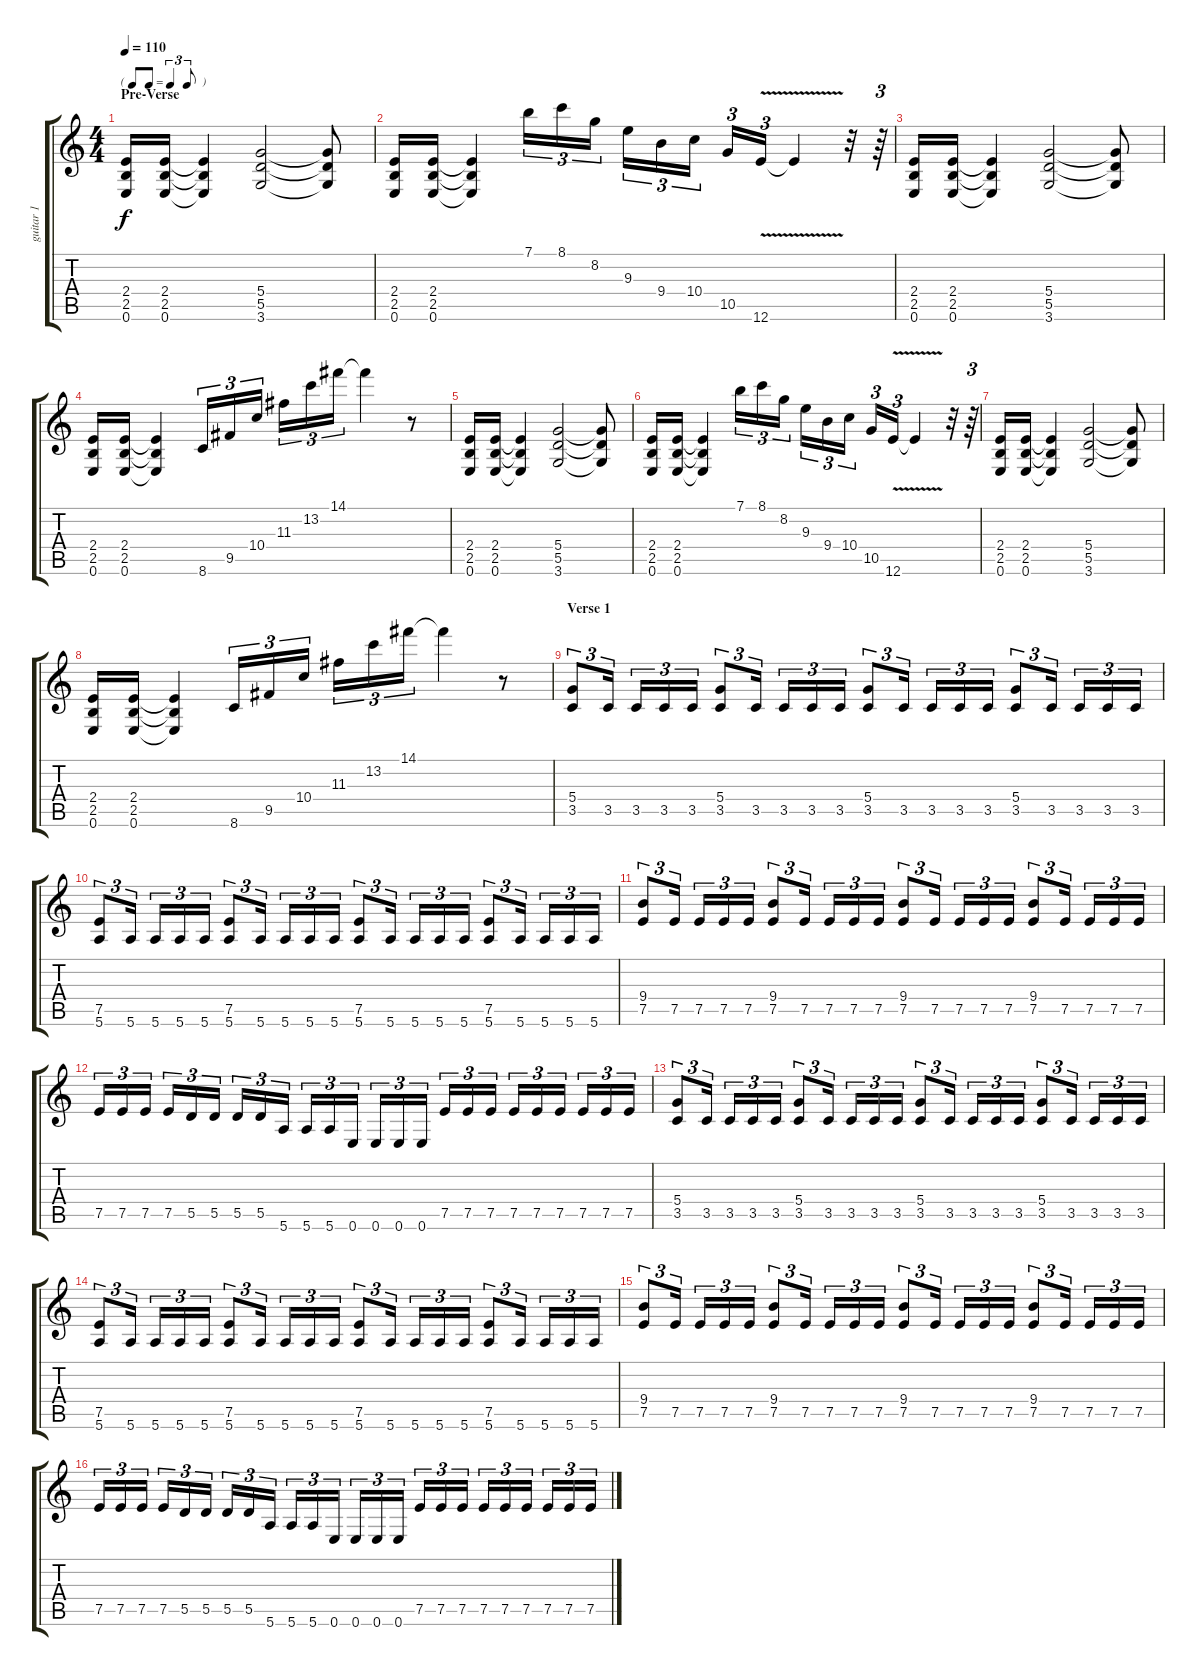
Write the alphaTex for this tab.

\track ("guitar 1" "guitar 1") {instrument overdrivenguitar}
\staff {score tabs}
\tuning (E4 B3 G3 D3 A2 E2) {hide}
\ts (4 4)
\tf triplet8th
\section ("" "Pre-Verse")
\tempo 110
\clef g2
\ks c
(2.4 2.5 0.6).16{dy f instrument overdrivenguitar} (2.4 2.5 0.6).16 (2.4{t} 2.5{t} 0.6{t}).4 (5.4 5.5 3.6).2 (5.4{t} 5.5{t} 3.6{t}).8 |
(2.4 2.5 0.6).16 (2.4 2.5 0.6).16 (2.4{t} 2.5{t} 0.6{t}).4 7.1.16{tu (3 2)} 8.1.16{tu (3 2)} 8.2.16{tu (3 2)} 9.3.16{tu (3 2)} 9.4.16{tu (3 2)} 10.4.16{tu (3 2)} 10.5.16{tu (3 2)} 12.6{v}.16{tu (3 2)} 12.6{t}.4 r.32 r.64{tu (3 2)} |
(2.4 2.5 0.6).16 (2.4 2.5 0.6).16 (2.4{t} 2.5{t} 0.6{t}).4 (5.4 5.5 3.6).2 (5.4{t} 5.5{t} 3.6{t}).8 |
(2.4 2.5 0.6).16 (2.4 2.5 0.6).16 (2.4{t} 2.5{t} 0.6{t}).4 8.6.16{tu (3 2)} 9.5.16{tu (3 2)} 10.4.16{tu (3 2)} 11.3.16{tu (3 2)} 13.2.16{tu (3 2)} 14.1.16{tu (3 2)} 14.1{t}.4 r.8 |
(2.4 2.5 0.6).16 (2.4 2.5 0.6).16 (2.4{t} 2.5{t} 0.6{t}).4 (5.4 5.5 3.6).2 (5.4{t} 5.5{t} 3.6{t}).8 |
(2.4 2.5 0.6).16 (2.4 2.5 0.6).16 (2.4{t} 2.5{t} 0.6{t}).4 7.1.16{tu (3 2)} 8.1.16{tu (3 2)} 8.2.16{tu (3 2)} 9.3.16{tu (3 2)} 9.4.16{tu (3 2)} 10.4.16{tu (3 2)} 10.5.16{tu (3 2)} 12.6{v}.16{tu (3 2)} 12.6{t}.4 r.32 r.64{tu (3 2)} |
(2.4 2.5 0.6).16 (2.4 2.5 0.6).16 (2.4{t} 2.5{t} 0.6{t}).4 (5.4 5.5 3.6).2 (5.4{t} 5.5{t} 3.6{t}).8 |
(2.4 2.5 0.6).16 (2.4 2.5 0.6).16 (2.4{t} 2.5{t} 0.6{t}).4 8.6.16{tu (3 2)} 9.5.16{tu (3 2)} 10.4.16{tu (3 2)} 11.3.16{tu (3 2)} 13.2.16{tu (3 2)} 14.1.16{tu (3 2)} 14.1{t}.4 r.8 |
\section ("" "Verse 1")
(5.4 3.5).8{tu (3 2)} 3.5.16{tu (3 2)} 3.5.16{tu (3 2)} 3.5.16{tu (3 2)} 3.5.16{tu (3 2)} (5.4 3.5).8{tu (3 2)} 3.5.16{tu (3 2)} 3.5.16{tu (3 2)} 3.5.16{tu (3 2)} 3.5.16{tu (3 2)} (5.4 3.5).8{tu (3 2)} 3.5.16{tu (3 2)} 3.5.16{tu (3 2)} 3.5.16{tu (3 2)} 3.5.16{tu (3 2)} (5.4 3.5).8{tu (3 2)} 3.5.16{tu (3 2)} 3.5.16{tu (3 2)} 3.5.16{tu (3 2)} 3.5.16{tu (3 2)} |
(7.5 5.6).8{tu (3 2)} 5.6.16{tu (3 2)} 5.6.16{tu (3 2)} 5.6.16{tu (3 2)} 5.6.16{tu (3 2)} (7.5 5.6).8{tu (3 2)} 5.6.16{tu (3 2)} 5.6.16{tu (3 2)} 5.6.16{tu (3 2)} 5.6.16{tu (3 2)} (7.5 5.6).8{tu (3 2)} 5.6.16{tu (3 2)} 5.6.16{tu (3 2)} 5.6.16{tu (3 2)} 5.6.16{tu (3 2)} (7.5 5.6).8{tu (3 2)} 5.6.16{tu (3 2)} 5.6.16{tu (3 2)} 5.6.16{tu (3 2)} 5.6.16{tu (3 2)} |
(9.4 7.5).8{tu (3 2)} 7.5.16{tu (3 2)} 7.5.16{tu (3 2)} 7.5.16{tu (3 2)} 7.5.16{tu (3 2)} (9.4 7.5).8{tu (3 2)} 7.5.16{tu (3 2)} 7.5.16{tu (3 2)} 7.5.16{tu (3 2)} 7.5.16{tu (3 2)} (9.4 7.5).8{tu (3 2)} 7.5.16{tu (3 2)} 7.5.16{tu (3 2)} 7.5.16{tu (3 2)} 7.5.16{tu (3 2)} (9.4 7.5).8{tu (3 2)} 7.5.16{tu (3 2)} 7.5.16{tu (3 2)} 7.5.16{tu (3 2)} 7.5.16{tu (3 2)} |
7.5.16{tu (3 2)} 7.5.16{tu (3 2)} 7.5.16{tu (3 2)} 7.5.16{tu (3 2)} 5.5.16{tu (3 2)} 5.5.16{tu (3 2)} 5.5.16{tu (3 2)} 5.5.16{tu (3 2)} 5.6.16{tu (3 2)} 5.6.16{tu (3 2)} 5.6.16{tu (3 2)} 0.6.16{tu (3 2)} 0.6.16{tu (3 2)} 0.6.16{tu (3 2)} 0.6.16{tu (3 2)} 7.5.16{tu (3 2)} 7.5.16{tu (3 2)} 7.5.16{tu (3 2)} 7.5.16{tu (3 2)} 7.5.16{tu (3 2)} 7.5.16{tu (3 2)} 7.5.16{tu (3 2)} 7.5.16{tu (3 2)} 7.5.16{tu (3 2)} |
(5.4 3.5).8{tu (3 2)} 3.5.16{tu (3 2)} 3.5.16{tu (3 2)} 3.5.16{tu (3 2)} 3.5.16{tu (3 2)} (5.4 3.5).8{tu (3 2)} 3.5.16{tu (3 2)} 3.5.16{tu (3 2)} 3.5.16{tu (3 2)} 3.5.16{tu (3 2)} (5.4 3.5).8{tu (3 2)} 3.5.16{tu (3 2)} 3.5.16{tu (3 2)} 3.5.16{tu (3 2)} 3.5.16{tu (3 2)} (5.4 3.5).8{tu (3 2)} 3.5.16{tu (3 2)} 3.5.16{tu (3 2)} 3.5.16{tu (3 2)} 3.5.16{tu (3 2)} |
(7.5 5.6).8{tu (3 2)} 5.6.16{tu (3 2)} 5.6.16{tu (3 2)} 5.6.16{tu (3 2)} 5.6.16{tu (3 2)} (7.5 5.6).8{tu (3 2)} 5.6.16{tu (3 2)} 5.6.16{tu (3 2)} 5.6.16{tu (3 2)} 5.6.16{tu (3 2)} (7.5 5.6).8{tu (3 2)} 5.6.16{tu (3 2)} 5.6.16{tu (3 2)} 5.6.16{tu (3 2)} 5.6.16{tu (3 2)} (7.5 5.6).8{tu (3 2)} 5.6.16{tu (3 2)} 5.6.16{tu (3 2)} 5.6.16{tu (3 2)} 5.6.16{tu (3 2)} |
(9.4 7.5).8{tu (3 2)} 7.5.16{tu (3 2)} 7.5.16{tu (3 2)} 7.5.16{tu (3 2)} 7.5.16{tu (3 2)} (9.4 7.5).8{tu (3 2)} 7.5.16{tu (3 2)} 7.5.16{tu (3 2)} 7.5.16{tu (3 2)} 7.5.16{tu (3 2)} (9.4 7.5).8{tu (3 2)} 7.5.16{tu (3 2)} 7.5.16{tu (3 2)} 7.5.16{tu (3 2)} 7.5.16{tu (3 2)} (9.4 7.5).8{tu (3 2)} 7.5.16{tu (3 2)} 7.5.16{tu (3 2)} 7.5.16{tu (3 2)} 7.5.16{tu (3 2)} |
7.5.16{tu (3 2)} 7.5.16{tu (3 2)} 7.5.16{tu (3 2)} 7.5.16{tu (3 2)} 5.5.16{tu (3 2)} 5.5.16{tu (3 2)} 5.5.16{tu (3 2)} 5.5.16{tu (3 2)} 5.6.16{tu (3 2)} 5.6.16{tu (3 2)} 5.6.16{tu (3 2)} 0.6.16{tu (3 2)} 0.6.16{tu (3 2)} 0.6.16{tu (3 2)} 0.6.16{tu (3 2)} 7.5.16{tu (3 2)} 7.5.16{tu (3 2)} 7.5.16{tu (3 2)} 7.5.16{tu (3 2)} 7.5.16{tu (3 2)} 7.5.16{tu (3 2)} 7.5.16{tu (3 2)} 7.5.16{tu (3 2)} 7.5.16{tu (3 2)}
